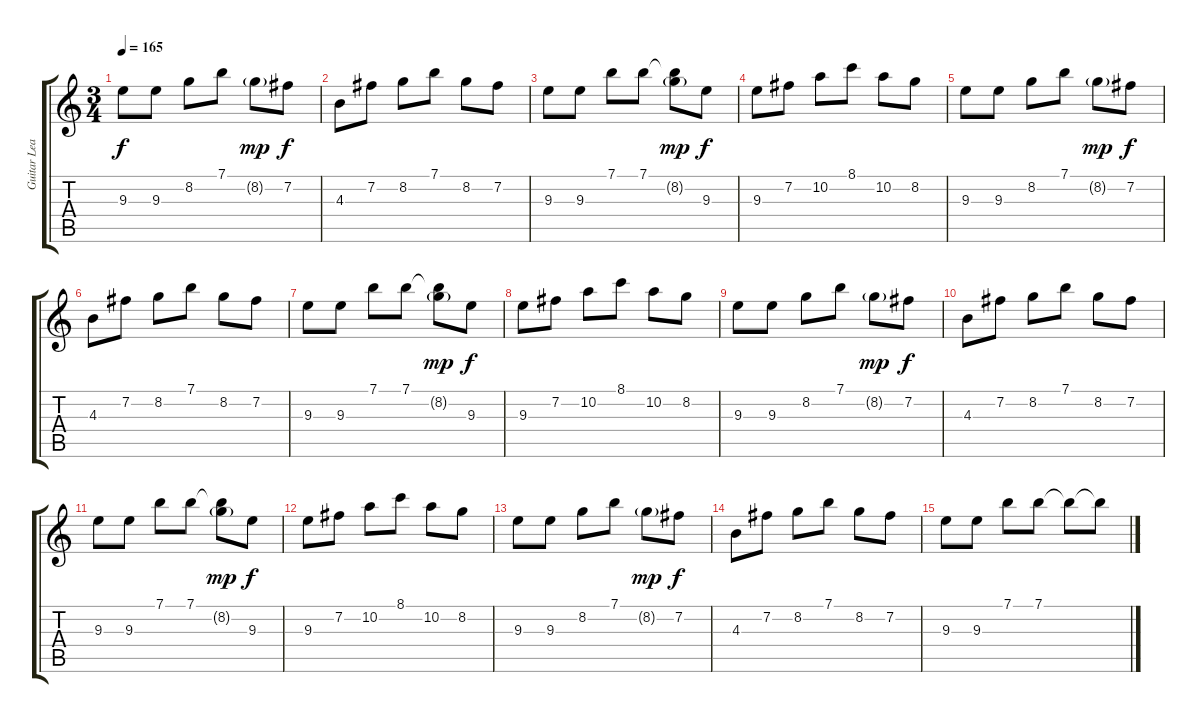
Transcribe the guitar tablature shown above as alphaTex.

\track ("Guitar Lead" "Guitar Lea") {instrument distortionguitar}
\staff {score tabs}
\tuning (E4 B3 G3 D3 A2 E2) {hide}
\ts (3 4)
\tempo 165
\clef g2
\ks c
9.3.8{dy f} 9.3.8 8.2.8 7.1.8 8.2{g}.8{dy mp} 7.2.8{dy f} |
4.3.8 7.2.8 8.2.8 7.1.8 8.2.8 7.2.8 |
9.3.8 9.3.8 7.1.8 7.1.8 (7.1{t} 8.2{g}).8{dy mp} 9.3.8{dy f} |
9.3.8 7.2.8 10.2.8 8.1.8 10.2.8 8.2.8 |
9.3.8 9.3.8 8.2.8 7.1.8 8.2{g}.8{dy mp} 7.2.8{dy f} |
4.3.8 7.2.8 8.2.8 7.1.8 8.2.8 7.2.8 |
9.3.8 9.3.8 7.1.8 7.1.8 (7.1{t} 8.2{g}).8{dy mp} 9.3.8{dy f} |
9.3.8 7.2.8 10.2.8 8.1.8 10.2.8 8.2.8 |
9.3.8 9.3.8 8.2.8 7.1.8 8.2{g}.8{dy mp} 7.2.8{dy f} |
4.3.8 7.2.8 8.2.8 7.1.8 8.2.8 7.2.8 |
9.3.8 9.3.8 7.1.8 7.1.8 (7.1{t} 8.2{g}).8{dy mp} 9.3.8{dy f} |
9.3.8 7.2.8 10.2.8 8.1.8 10.2.8 8.2.8 |
9.3.8 9.3.8 8.2.8 7.1.8 8.2{g}.8{dy mp} 7.2.8{dy f} |
4.3.8 7.2.8 8.2.8 7.1.8 8.2.8 7.2.8 |
9.3.8 9.3.8 7.1.8 7.1.8 7.1{t}.8 7.1{t}.8
